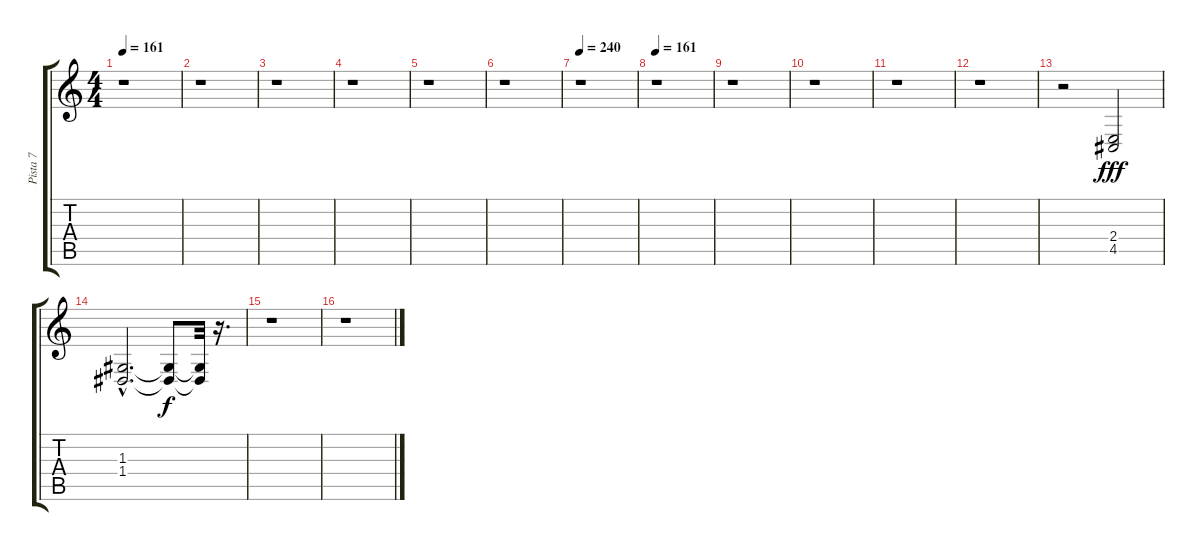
\track ("Pista 7" "Pista 7") {instrument stringensemble1}
\staff {score tabs}
\tuning (E4 B3 G3 D3 A2 E2) {hide}
\ts (4 4)
\tempo 161
\clef g2
\ks c
r.1{dy ff} |
r.1 |
r.1 |
r.1 |
r.1 |
r.1 |
\tempo 240
r.1 |
\tempo 161
r.1 |
r.1 |
r.1 |
r.1 |
r.1 |
r.2 (2.4 4.5).2{dy fff} |
(1.3{hac} 1.4{hac}).2{d} (1.3{t} 1.4{t}).8{dy f} (1.3{t} 1.4{t}).32 r.16{d} |
r.1 |
r.1
